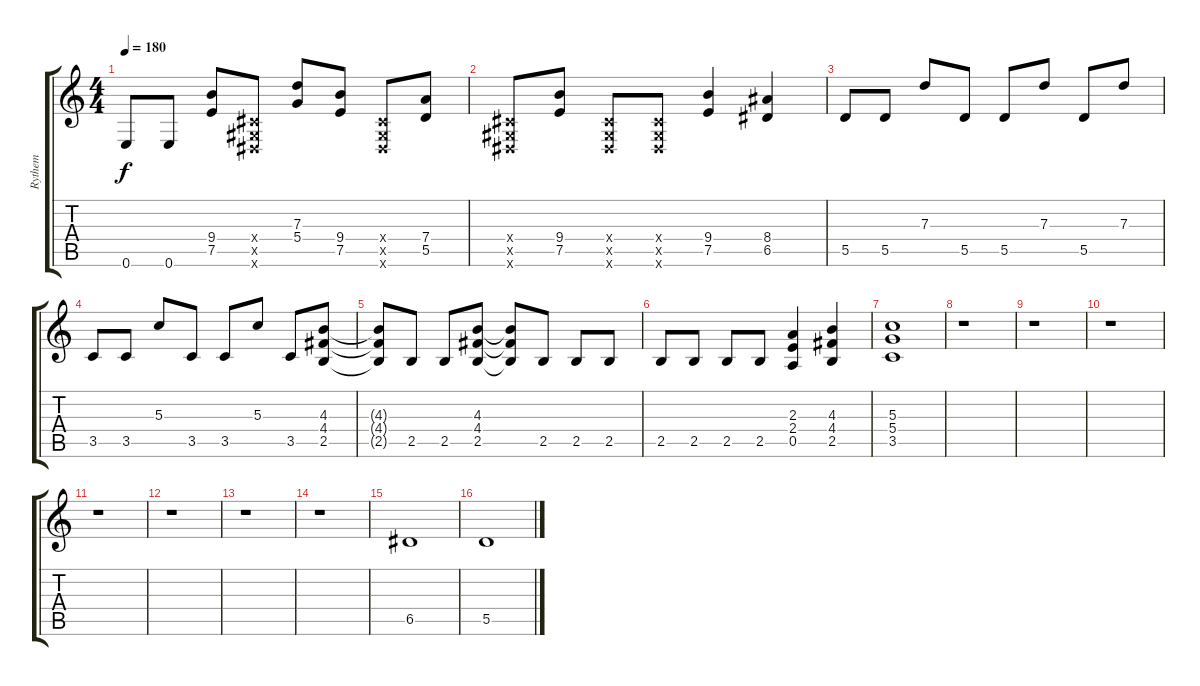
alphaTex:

\track ("Rythem" "Rythem") {instrument overdrivenguitar}
\staff {score tabs}
\tuning (E4 B3 G3 D3 A2 E2) {hide}
\ts (4 4)
\tempo 180
\clef g2
\ks c
0.6.8{dy f} 0.6.8 (9.4 7.5).8 (-1.4{x} -1.5{x} -1.6{x}).8 (7.3 5.4).8 (9.4 7.5).8 (-1.4{x} -1.5{x} -1.6{x}).8 (7.4 5.5).8 |
(-1.4{x} -1.5{x} -1.6{x}).8 (9.4 7.5).8 (-1.4{x} -1.5{x} -1.6{x}).8 (-1.4{x} -1.5{x} -1.6{x}).8 (9.4 7.5).4 (8.4 6.5).4 |
5.5.8 5.5.8 7.3.8 5.5.8 5.5.8 7.3.8 5.5.8 7.3.8 |
3.5.8 3.5.8 5.3.8 3.5.8 3.5.8 5.3.8 3.5.8 (4.3 4.4 2.5).8 |
(4.3{t} 4.4{t} 2.5{t}).8 2.5.8 2.5.8 (4.3 4.4 2.5).8 (4.3{t} 4.4{t} 2.5{t}).8 2.5.8 2.5.8 2.5.8 |
2.5.8 2.5.8 2.5.8 2.5.8 (2.3 2.4 0.5).4 (4.3 4.4 2.5).4 |
(5.3 5.4 3.5).1 |
r.1 |
r.1 |
r.1 |
r.1 |
r.1 |
r.1 |
r.1 |
6.5.1 |
5.5.1
